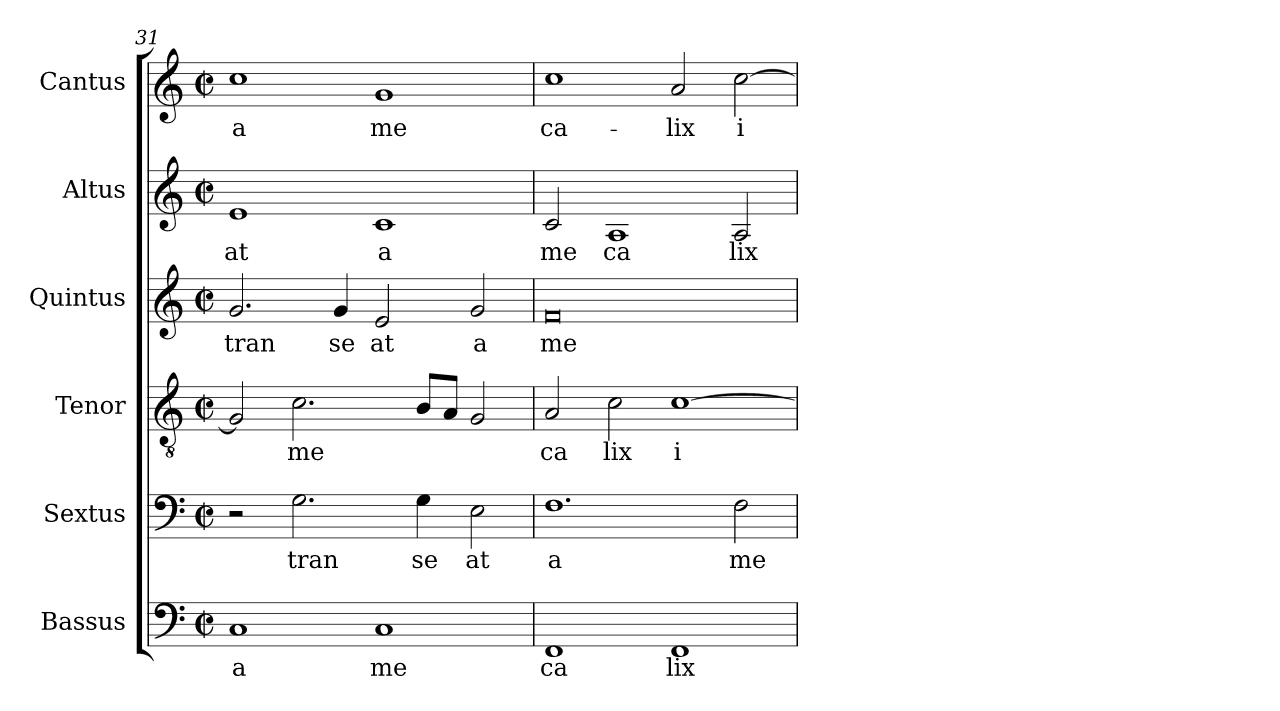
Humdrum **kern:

**kern	**text	**kern	**text	**kern	**text	**kern	**text	**kern	**text	**kern	**text
*part6	*part6	*part5	*part5	*part4	*part4	*part3	*part3	*part2	*part2	*part1	*part1
*staff6	*staff6	*staff5	*staff5	*staff4	*staff4	*staff3	*staff3	*staff2	*staff2	*staff1	*staff1
*I"Bassus	*	*I"Sextus	*	*I"Tenor	*	*I"Quintus	*	*I"Altus	*	*I"Cantus	*
*clefF4	*	*clefF4	*	*clefGv2	*	*clefG2	*	*clefG2	*	*clefG2	*
*k[]	*	*k[]	*	*k[]	*	*k[]	*	*k[]	*	*k[]	*
*C:	*	*C:	*	*C:	*	*C:	*	*C:	*	*C:	*
*M2/2	*	*M2/2	*	*M2/2	*	*M2/2	*	*M2/2	*	*M2/2	*
*met(c|)	*	*met(c|)	*	*met(c|)	*	*met(c|)	*	*met(c|)	*	*met(c|)	*
=31	=31	=31	=31	=31	=31	=31	=31	=31	=31	=31	=31
!	!LO:LY:b:cj	!	!	!	!LO:LY:b:cj	!	!LO:LY:b:cj	!	!LO:LY:b:cj	!	!LO:LY:b:cj
1C	a	2r	.	2G/]	.	2.g/	tran	1e	at	1cc	a
!	!	!	!LO:LY:b:cj	!	!LO:LY:b:cj	!	!	!	!	!	!
.	.	2.G\	tran	2.c\	me	.	.	.	.	.	.
!	!	!	!	!	!	!	!LO:LY:b:cj	!	!	!	!
.	.	.	.	.	.	4g/	se	.	.	.	.
!	!LO:LY:b:cj	!	!	!	!	!	!LO:LY:b:cj	!	!LO:LY:b:cj	!	!LO:LY:b:cj
1C	me	.	.	.	.	2e/	at	1c	a	1g	me
!	!	!	!LO:LY:b:cj	!	!LO:LY:b:cj	!	!	!	!	!	!
.	.	4G\	se	8B/L	.	.	.	.	.	.	.
!	!	!	!	!	!LO:LY:b:cj	!	!	!	!	!	!
.	.	.	.	8A/J	.	.	.	.	.	.	.
!	!	!	!LO:LY:b:cj	!	!LO:LY:b:cj	!	!LO:LY:b:cj	!	!	!	!
.	.	2E\	at	2G/	.	2g/	a	.	.	.	.
=32	=32	=32	=32	=32	=32	=32	=32	=32	=32	=32	=32
!	!LO:LY:b:cj	!	!LO:LY:b:cj	!	!LO:LY:b:cj	!	!LO:LY:b:cj	!	!LO:LY:b:cj	!	!LO:LY:b:cj
1FF	ca	1.F	a	2A/	ca	0f	me	2c/	me	1cc	ca-
!	!	!	!	!	!LO:LY:b:cj	!	!	!	!LO:LY:b:cj	!	!
.	.	.	.	2c\	lix	.	.	1A	ca	.	.
!	!LO:LY:b:cj	!	!	!	!LO:LY:b:cj	!	!	!	!	!	!LO:LY:b:cj
1FF	lix	.	.	[<1c	i	.	.	.	.	2a/	-lix
!	!	!	!LO:LY:b:cj	!	!	!	!	!	!LO:LY:b:cj	!	!LO:LY:b:cj
.	.	2F\	me	.	.	.	.	2A/	lix	[<2cc\	i-
=	=	=	=	=	=	=	=	=	=	=	=
*-	*-	*-	*-	*-	*-	*-	*-	*-	*-	*-	*-
